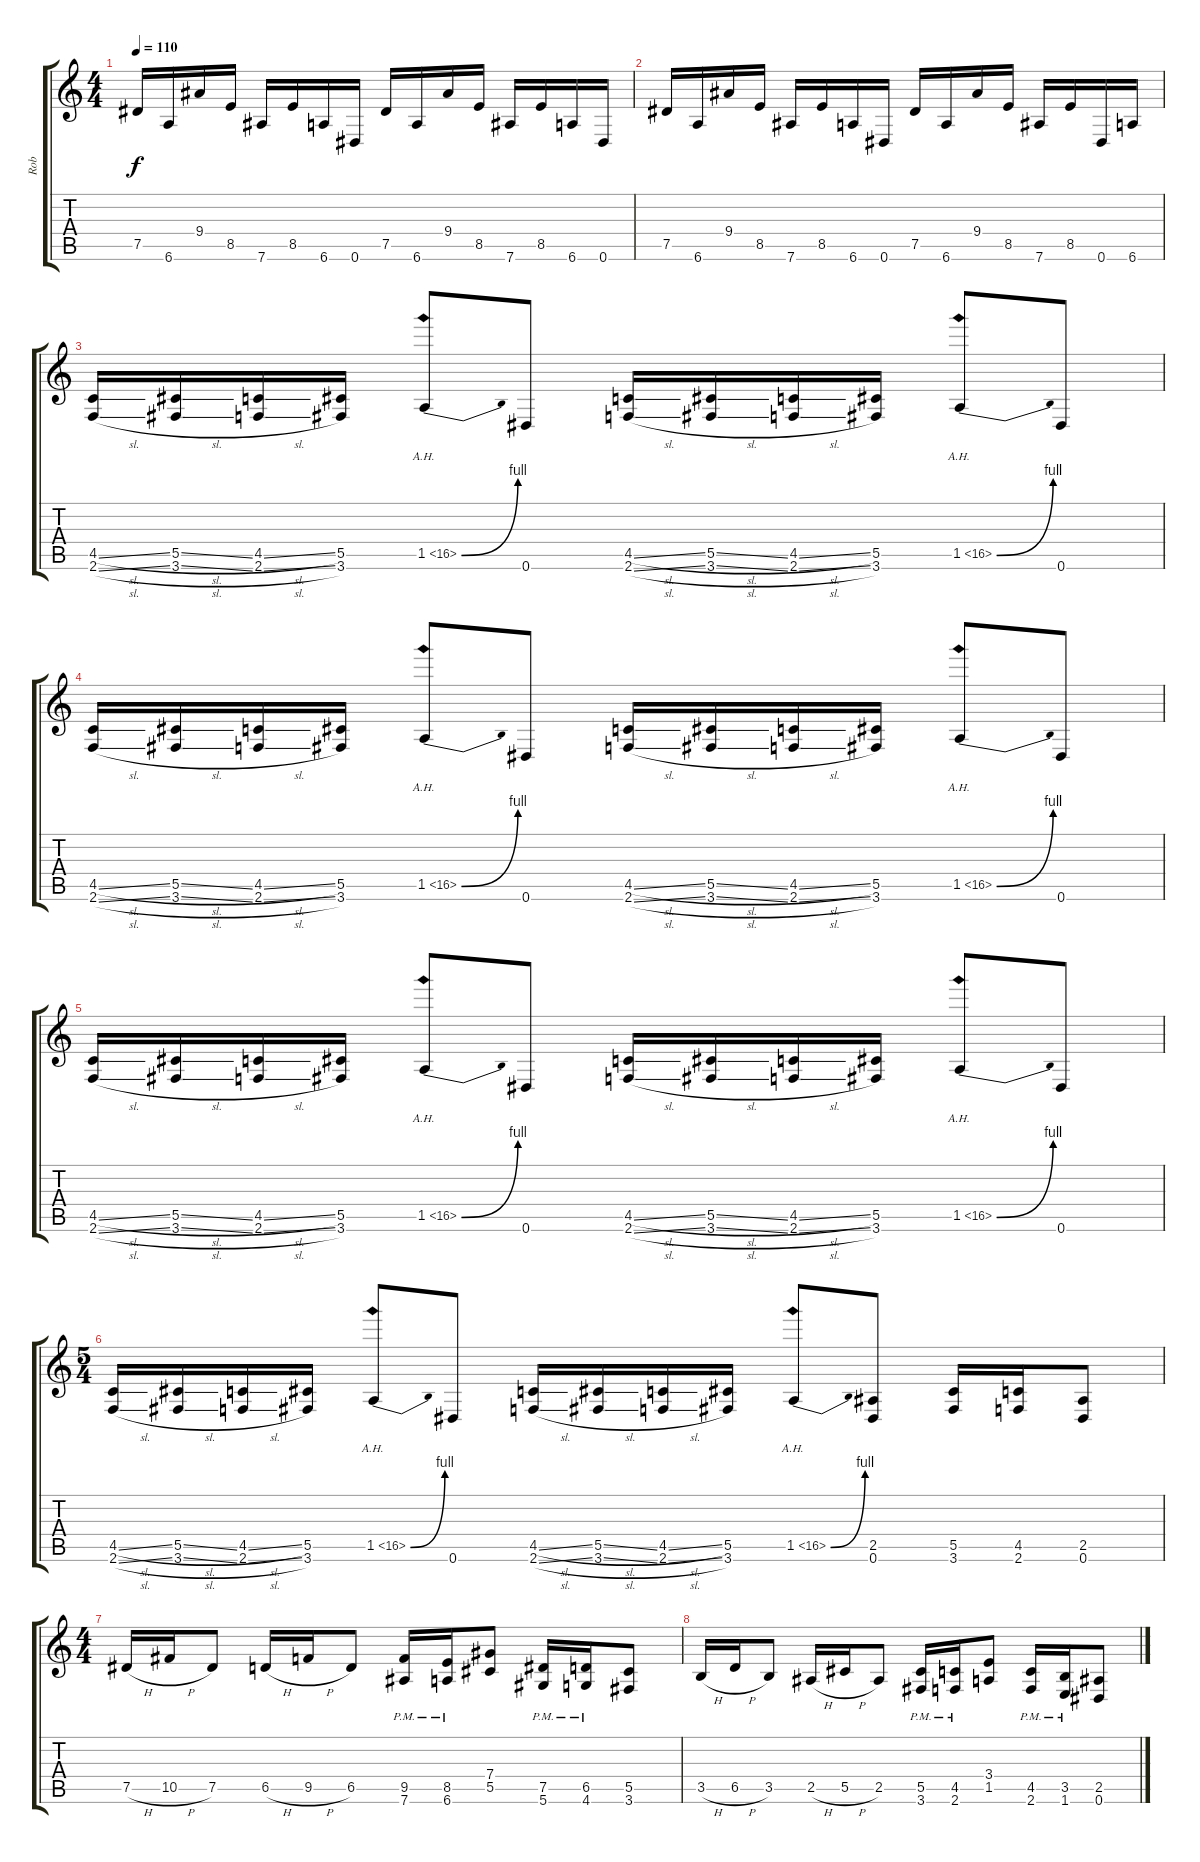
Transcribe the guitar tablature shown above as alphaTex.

\track ("Rob" "Rob") {solo instrument distortionguitar}
\staff {score tabs}
\tuning (Eb4 Bb3 Gb3 Db3 Ab2 Eb2) {hide}
\ts (4 4)
\tempo 110
\clef g2
\ks c
7.5.16{dy f} 6.6.16 9.4.16 8.5.16 7.6.16 8.5.16 6.6.16 0.6.16 7.5.16 6.6.16 9.4.16 8.5.16 7.6.16 8.5.16 6.6.16 0.6.16 |
7.5.16 6.6.16 9.4.16 8.5.16 7.6.16 8.5.16 6.6.16 0.6.16 7.5.16 6.6.16 9.4.16 8.5.16 7.6.16 8.5.16 0.6.16 6.6.16 |
(4.5{sl} 2.6{sl}).16 (5.5{sl} 3.6{sl}).16 (4.5{sl} 2.6{sl}).16 (5.5 3.6).16 1.5{be (bend 0 0 60 4) ah 15}.8 0.6.8 (4.5{sl} 2.6{sl}).16 (5.5{sl} 3.6{sl}).16 (4.5{sl} 2.6{sl}).16 (5.5 3.6).16 1.5{be (bend 0 0 60 4) ah 15}.8 0.6.8 |
(4.5{sl} 2.6{sl}).16 (5.5{sl} 3.6{sl}).16 (4.5{sl} 2.6{sl}).16 (5.5 3.6).16 1.5{be (bend 0 0 60 4) ah 15}.8 0.6.8 (4.5{sl} 2.6{sl}).16 (5.5{sl} 3.6{sl}).16 (4.5{sl} 2.6{sl}).16 (5.5 3.6).16 1.5{be (bend 0 0 60 4) ah 15}.8 0.6.8 |
(4.5{sl} 2.6{sl}).16 (5.5{sl} 3.6{sl}).16 (4.5{sl} 2.6{sl}).16 (5.5 3.6).16 1.5{be (bend 0 0 60 4) ah 15}.8 0.6.8 (4.5{sl} 2.6{sl}).16 (5.5{sl} 3.6{sl}).16 (4.5{sl} 2.6{sl}).16 (5.5 3.6).16 1.5{be (bend 0 0 60 4) ah 15}.8 0.6.8 |
\ts (5 4)
(4.5{sl} 2.6{sl}).16 (5.5{sl} 3.6{sl}).16 (4.5{sl} 2.6{sl}).16 (5.5 3.6).16 1.5{be (bend 0 0 60 4) ah 15}.8 0.6.8 (4.5{sl} 2.6{sl}).16 (5.5{sl} 3.6{sl}).16 (4.5{sl} 2.6{sl}).16 (5.5 3.6).16 1.5{be (bend 0 0 60 4) ah 15}.8 (2.5 0.6).8 (5.5 3.6).16 (4.5 2.6).16 (2.5 0.6).8 |
\ts (4 4)
7.5{h}.16 10.5{h}.16 7.5.8 6.5{h}.16 9.5{h}.16 6.5.8 (9.5{pm} 7.6).16 (8.5{pm} 6.6).16 (7.4 5.5).8 (7.5{pm} 5.6).16 (6.5{pm} 4.6).16 (5.5 3.6).8 |
3.5{h}.16 6.5{h}.16 3.5.8 2.5{h}.16 5.5{h}.16 2.5.8 (5.5{pm} 3.6).16 (4.5{pm} 2.6).16 (3.4 1.5).8 (4.5{pm} 2.6).16 (3.5{pm} 1.6).16 (2.5 0.6).8
